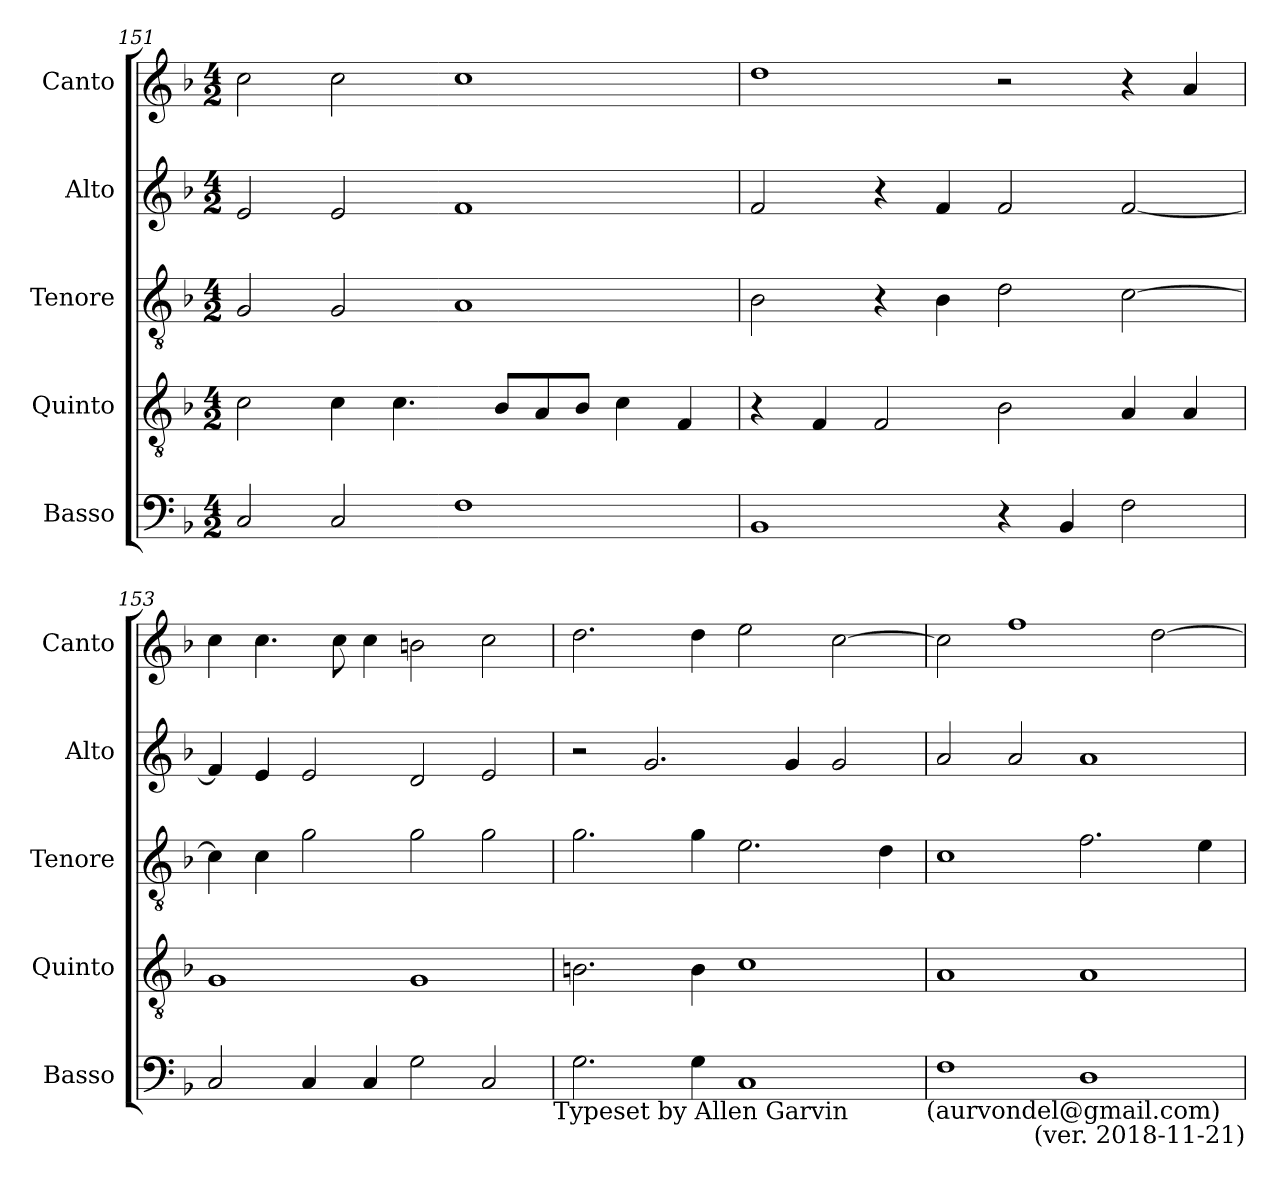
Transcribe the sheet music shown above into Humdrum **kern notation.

**kern	**kern	**kern	**kern	**kern
*part5	*part4	*part3	*part2	*part1
*staff5	*staff4	*staff3	*staff2	*staff1
*I"Basso	*I"Quinto	*I"Tenore	*I"Alto	*I"Canto
*I'Basso	*I'Quinto	*I'Tenore	*I'Alto	*I'Canto
*clefF4	*clefGv2	*clefGv2	*clefG2	*clefG2
*k[b-]	*k[b-]	*k[b-]	*k[b-]	*k[b-]
*F:	*F:	*F:	*F:	*F:
*M4/2	*M4/2	*M4/2	*M4/2	*M4/2
=151	=151	=151	=151	=151
2C/	2c\	2G/	2e/	2cc\
2C/	4c\	2G/	2e/	2cc\
.	4.c\	.	.	.
1F	.	1A	1f	1cc
.	8B-/L	.	.	.
.	8A/	.	.	.
.	8B-/J	.	.	.
.	4c\	.	.	.
.	4F/	.	.	.
!!LO:LB:g=z
=152	=152	=152	=152	=152
1BB-	4r	2B-\	2f/	1dd
.	4F/	.	.	.
.	2F/	4r	4r	.
.	.	4B-\	4f/	.
4r	2B-\	2d\	2f/	2r
4BB-/	.	.	.	.
2F\	4A/	[>2c\	[<2f/	4r
.	4A/	.	.	4a/
=153	=153	=153	=153	=153
2C/	1G	4c\]	4f/]	4cc\
.	.	4c\	4e/	4.cc\
4C/	.	2g\	2e/	.
.	.	.	.	8cc\
4C/	.	.	.	4cc\
2G\	1G	2g\	2d/	2bn\
2C/	.	2g\	2e/	2cc\
!LO:TX:b:t=Typeset by Allen Garvin	!	!	!	!
=154	=154	=154	=154	=154
2.G\	2.Bn\	2.g\	2r	2.dd\
.	.	.	2.g/	.
4G\	4B\	4g\	.	4dd\
1C	1c	2.e\	.	2ee\
.	.	.	4g/	.
.	.	.	2g/	[>2cc\
.	.	4d\	.	.
!LO:TX:b:t=(aurvondel@gmail.com)	!	!	!	!
=155	=155	=155	=155	=155
1F	1A	1c	2a/	2cc\]
.	.	.	2a/	1ff
1D	1A	2.f\	1a	.
.	.	.	.	[>2dd\
.	.	4e\	.	.
!LO:TX:b:t=(ver. 2018-11-21)	!	!	!	!
=	=	=	=	=
*-	*-	*-	*-	*-
